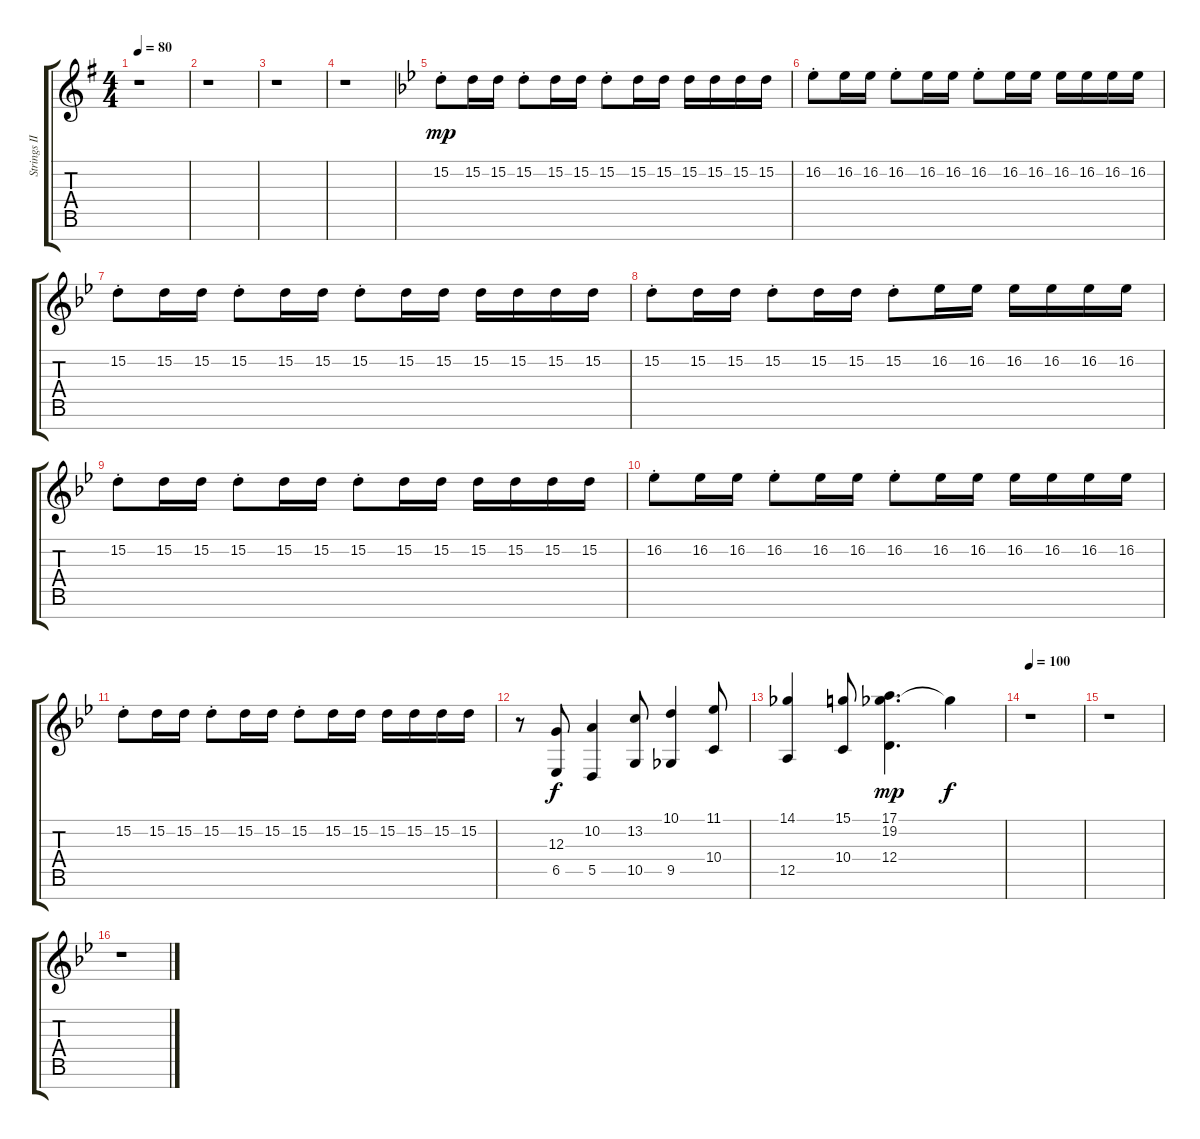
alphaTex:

\track ("Strings III" "Strings II") {instrument stringensemble1}
\staff {score tabs}
\tuning (E4 B3 G3 D3 A2 E2 B1) {hide}
\ts (4 4)
\tempo 80
\clef g2
\ks eminor
r.1{dy ff} |
r.1 |
r.1 |
r.1 |
\ks gminor
15.2{st}.8{dy mp volume 10 balance 12} 15.2.16 15.2.16 15.2{st}.8 15.2.16 15.2.16 15.2{st}.8 15.2.16 15.2.16 15.2.16 15.2.16 15.2.16 15.2.16 |
16.2{st}.8 16.2.16 16.2.16 16.2{st}.8 16.2.16 16.2.16 16.2{st}.8 16.2.16 16.2.16 16.2.16 16.2.16 16.2.16 16.2.16 |
15.2{st}.8 15.2.16 15.2.16 15.2{st}.8 15.2.16 15.2.16 15.2{st}.8 15.2.16 15.2.16 15.2.16 15.2.16 15.2.16 15.2.16 |
15.2{st}.8 15.2.16 15.2.16 15.2{st}.8 15.2.16 15.2.16 15.2{st}.8 16.2.16 16.2.16 16.2.16 16.2.16 16.2.16 16.2.16 |
15.2{st}.8 15.2.16 15.2.16 15.2{st}.8 15.2.16 15.2.16 15.2{st}.8 15.2.16 15.2.16 15.2.16 15.2.16 15.2.16 15.2.16 |
16.2{st}.8 16.2.16 16.2.16 16.2{st}.8 16.2.16 16.2.16 16.2{st}.8 16.2.16 16.2.16 16.2.16 16.2.16 16.2.16 16.2.16 |
15.2{st}.8 15.2.16 15.2.16 15.2{st}.8 15.2.16 15.2.16 15.2{st}.8 15.2.16 15.2.16 15.2.16 15.2.16 15.2.16 15.2.16 |
r.8{balance 8} (12.3 6.5).8{dy f} (10.2 5.5).4 (13.2 10.5).8 (10.1 9.5).4 (11.1 10.4).8 |
(14.1 12.5).4 (15.1 10.4).8 (17.1 19.2 12.4).4{d dy mp} 19.2{t}.4{dy f} |
\tempo 100
r.1 |
r.1 |
r.1
